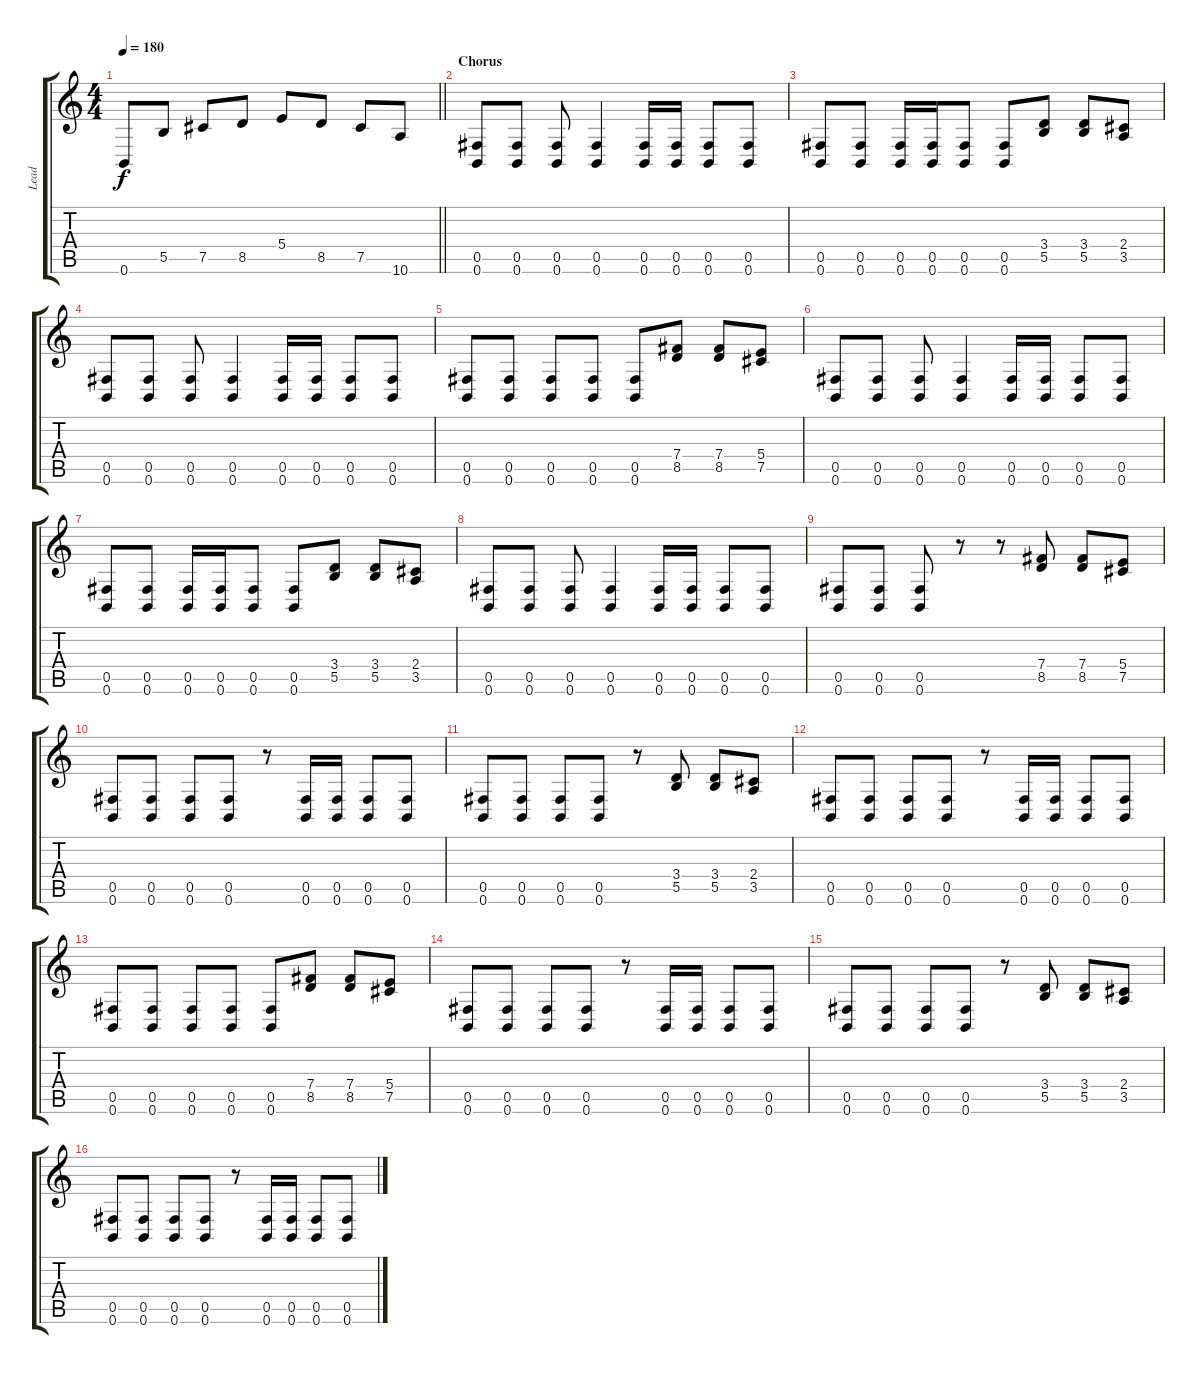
\track ("Lead" "Lead") {instrument distortionguitar}
\staff {score tabs}
\tuning (Db4 Ab3 E3 B2 Gb2 B1) {hide}
\ts (4 4)
\tempo 180
\clef g2
\barLineRight lightlight
\ks c
0.6.8{dy f} 5.5.8 7.5.8 8.5.8 5.4.8 8.5.8 7.5.8 10.6.8 |
\section ("" "Chorus")
(0.5 0.6).8 (0.5 0.6).8 (0.5 0.6).8 (0.5 0.6).4 (0.5 0.6).16 (0.5 0.6).16 (0.5 0.6).8 (0.5 0.6).8 |
(0.5 0.6).8 (0.5 0.6).8 (0.5 0.6).16 (0.5 0.6).16 (0.5 0.6).8 (0.5 0.6).8 (3.4 5.5).8 (3.4 5.5).8 (2.4 3.5).8 |
(0.5 0.6).8 (0.5 0.6).8 (0.5 0.6).8 (0.5 0.6).4 (0.5 0.6).16 (0.5 0.6).16 (0.5 0.6).8 (0.5 0.6).8 |
(0.5 0.6).8 (0.5 0.6).8 (0.5 0.6).8 (0.5 0.6).8 (0.5 0.6).8 (7.4 8.5).8 (7.4 8.5).8 (5.4 7.5).8 |
(0.5 0.6).8 (0.5 0.6).8 (0.5 0.6).8 (0.5 0.6).4 (0.5 0.6).16 (0.5 0.6).16 (0.5 0.6).8 (0.5 0.6).8 |
(0.5 0.6).8 (0.5 0.6).8 (0.5 0.6).16 (0.5 0.6).16 (0.5 0.6).8 (0.5 0.6).8 (3.4 5.5).8 (3.4 5.5).8 (2.4 3.5).8 |
(0.5 0.6).8 (0.5 0.6).8 (0.5 0.6).8 (0.5 0.6).4 (0.5 0.6).16 (0.5 0.6).16 (0.5 0.6).8 (0.5 0.6).8 |
(0.5 0.6).8 (0.5 0.6).8 (0.5 0.6).8 r.8 r.8 (7.4 8.5).8 (7.4 8.5).8 (5.4 7.5).8 |
(0.5 0.6).8 (0.5 0.6).8 (0.5 0.6).8 (0.5 0.6).8 r.8 (0.5 0.6).16 (0.5 0.6).16 (0.5 0.6).8 (0.5 0.6).8 |
(0.5 0.6).8 (0.5 0.6).8 (0.5 0.6).8 (0.5 0.6).8 r.8 (3.4 5.5).8 (3.4 5.5).8 (2.4 3.5).8 |
(0.5 0.6).8 (0.5 0.6).8 (0.5 0.6).8 (0.5 0.6).8 r.8 (0.5 0.6).16 (0.5 0.6).16 (0.5 0.6).8 (0.5 0.6).8 |
(0.5 0.6).8 (0.5 0.6).8 (0.5 0.6).8 (0.5 0.6).8 (0.5 0.6).8 (7.4 8.5).8 (7.4 8.5).8 (5.4 7.5).8 |
(0.5 0.6).8 (0.5 0.6).8 (0.5 0.6).8 (0.5 0.6).8 r.8 (0.5 0.6).16 (0.5 0.6).16 (0.5 0.6).8 (0.5 0.6).8 |
(0.5 0.6).8 (0.5 0.6).8 (0.5 0.6).8 (0.5 0.6).8 r.8 (3.4 5.5).8 (3.4 5.5).8 (2.4 3.5).8 |
(0.5 0.6).8 (0.5 0.6).8 (0.5 0.6).8 (0.5 0.6).8 r.8 (0.5 0.6).16 (0.5 0.6).16 (0.5 0.6).8 (0.5 0.6).8
